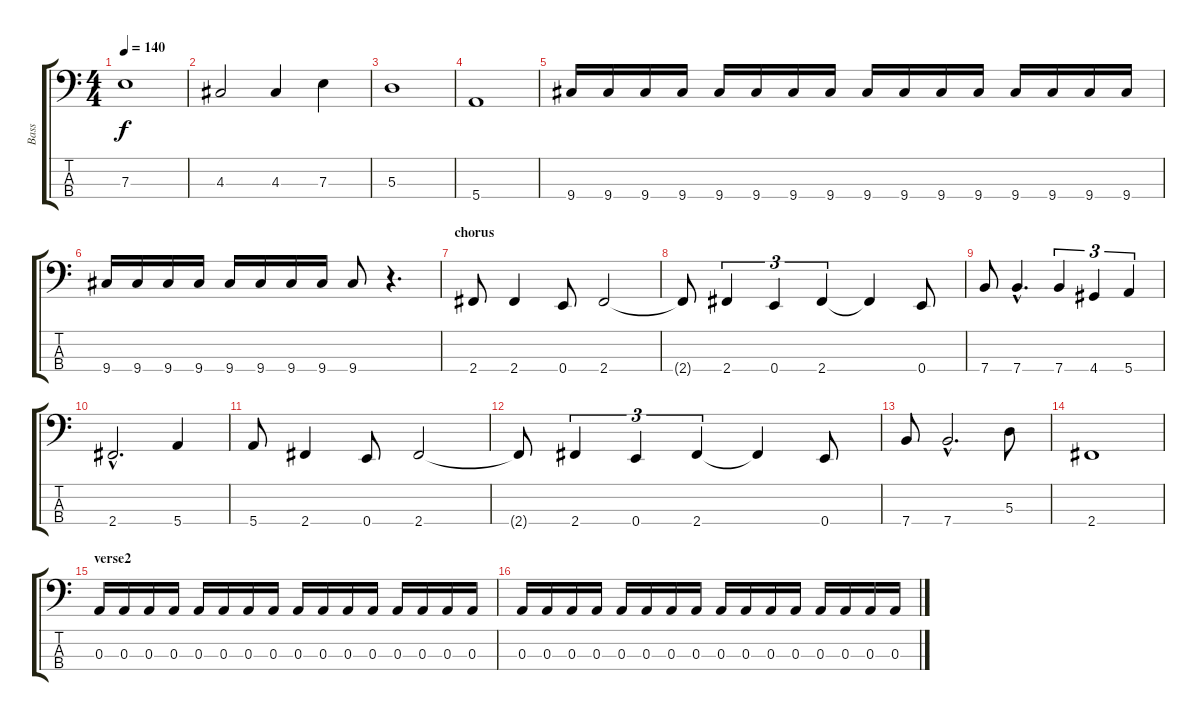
\track ("Bass" "Bass") {instrument electricbassfinger}
\staff {score tabs}
\tuning (G2 D2 A1 E1) {hide}
\ts (4 4)
\tempo 140
\clef f4
\ks c
7.3.1{dy f} |
4.3.2 4.3.4 7.3.4 |
5.3.1 |
5.4.1 |
9.4.16 9.4.16 9.4.16 9.4.16 9.4.16 9.4.16 9.4.16 9.4.16 9.4.16 9.4.16 9.4.16 9.4.16 9.4.16 9.4.16 9.4.16 9.4.16 |
9.4.16 9.4.16 9.4.16 9.4.16 9.4.16 9.4.16 9.4.16 9.4.16 9.4.8 r.4{d} |
\section ("" "chorus")
2.4.8 2.4.4 0.4.8 2.4.2 |
2.4{t}.8 2.4.4{tu (3 2)} 0.4.4{tu (3 2)} 2.4.4{tu (3 2)} 2.4{t}.4 0.4.8 |
7.4.8 7.4{hac}.4{d} 7.4.4{tu (3 2)} 4.4.4{tu (3 2)} 5.4.4{tu (3 2)} |
2.4{hac}.2{d} 5.4.4 |
5.4.8 2.4.4 0.4.8 2.4.2 |
2.4{t}.8 2.4.4{tu (3 2)} 0.4.4{tu (3 2)} 2.4.4{tu (3 2)} 2.4{t}.4 0.4.8 |
7.4.8 7.4{hac}.2{d} 5.3.8 |
2.4.1 |
\section ("" "verse2")
0.3.16 0.3.16 0.3.16 0.3.16 0.3.16 0.3.16 0.3.16 0.3.16 0.3.16 0.3.16 0.3.16 0.3.16 0.3.16 0.3.16 0.3.16 0.3.16 |
0.3.16 0.3.16 0.3.16 0.3.16 0.3.16 0.3.16 0.3.16 0.3.16 0.3.16 0.3.16 0.3.16 0.3.16 0.3.16 0.3.16 0.3.16 0.3.16
